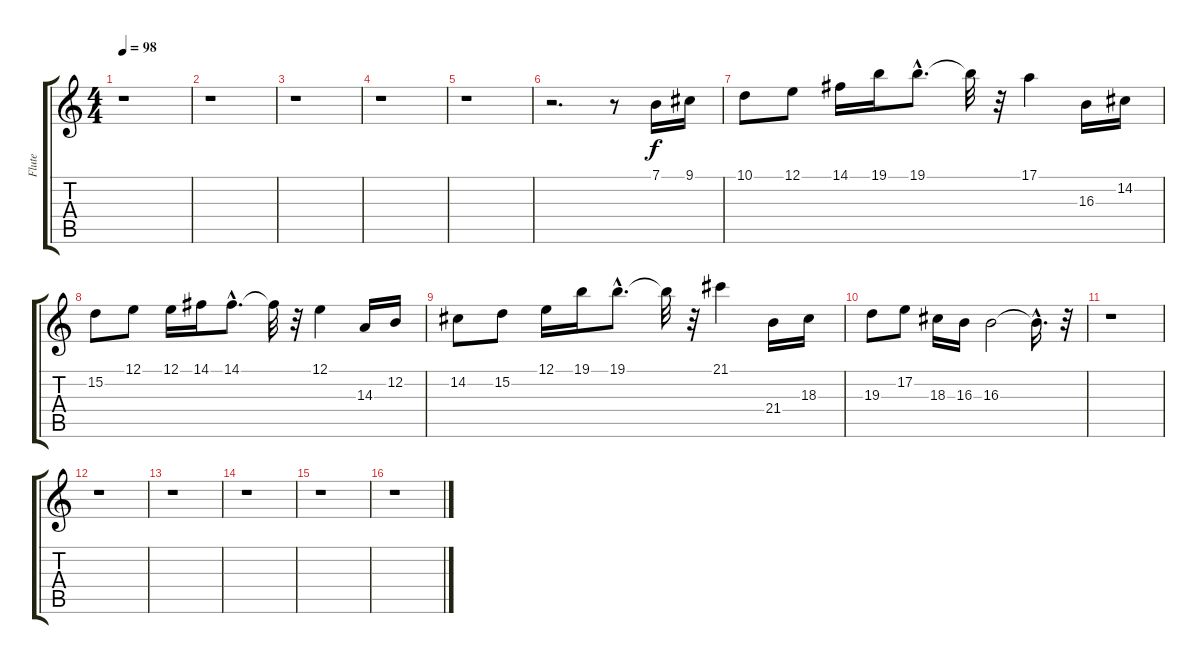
\track ("Flute" "Flute") {instrument flute}
\staff {score tabs}
\tuning (E4 B3 G3 D3 A2 E2) {hide}
\ts (4 4)
\tempo 98
\clef g2
\ks c
r.1{dy f} |
r.1 |
r.1 |
r.1 |
r.1 |
r.2{d} r.8 7.1.16 9.1.16 |
10.1.8 12.1.8 14.1.16 19.1.16 19.1{hac}.8{d} 19.1{t}.32 r.32 17.1.4 16.3.16 14.2.16 |
15.2.8 12.1.8 12.1.16 14.1.16 14.1{hac}.8{d} 14.1{t}.32 r.32 12.1.4 14.3.16 12.2.16 |
14.2.8 15.2.8 12.1.16 19.1.16 19.1{hac}.8{d} 19.1{t}.32 r.32 21.1.4 21.4.16 18.3.16 |
19.3.8 17.2.8 18.3.16 16.3.16 16.3.2 16.3{hac t}.16{d} r.32 |
r.1 |
r.1 |
r.1 |
r.1 |
r.1 |
r.1
